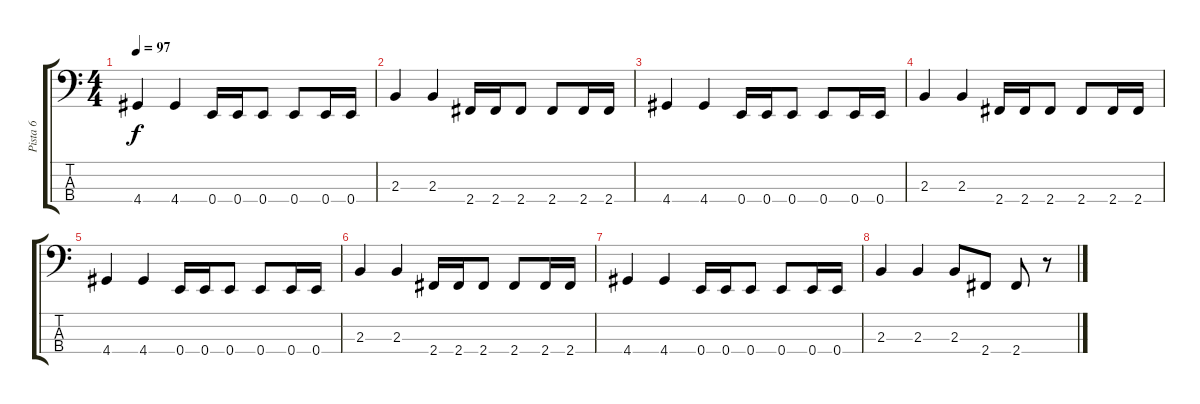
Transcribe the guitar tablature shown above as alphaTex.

\track ("Pista 6" "Pista 6") {instrument electricbasspick}
\staff {score tabs}
\tuning (G2 D2 A1 E1) {hide}
\ts (4 4)
\tempo 97
\clef f4
\ks c
4.4.4{dy f} 4.4.4 0.4.16 0.4.16 0.4.8 0.4.8 0.4.16 0.4.16 |
2.3.4 2.3.4 2.4.16 2.4.16 2.4.8 2.4.8 2.4.16 2.4.16 |
4.4.4 4.4.4 0.4.16 0.4.16 0.4.8 0.4.8 0.4.16 0.4.16 |
2.3.4 2.3.4 2.4.16 2.4.16 2.4.8 2.4.8 2.4.16 2.4.16 |
4.4.4 4.4.4 0.4.16 0.4.16 0.4.8 0.4.8 0.4.16 0.4.16 |
2.3.4 2.3.4 2.4.16 2.4.16 2.4.8 2.4.8 2.4.16 2.4.16 |
4.4.4 4.4.4 0.4.16 0.4.16 0.4.8 0.4.8 0.4.16 0.4.16 |
2.3.4 2.3.4 2.3.8 2.4.8 2.4.8 r.8
